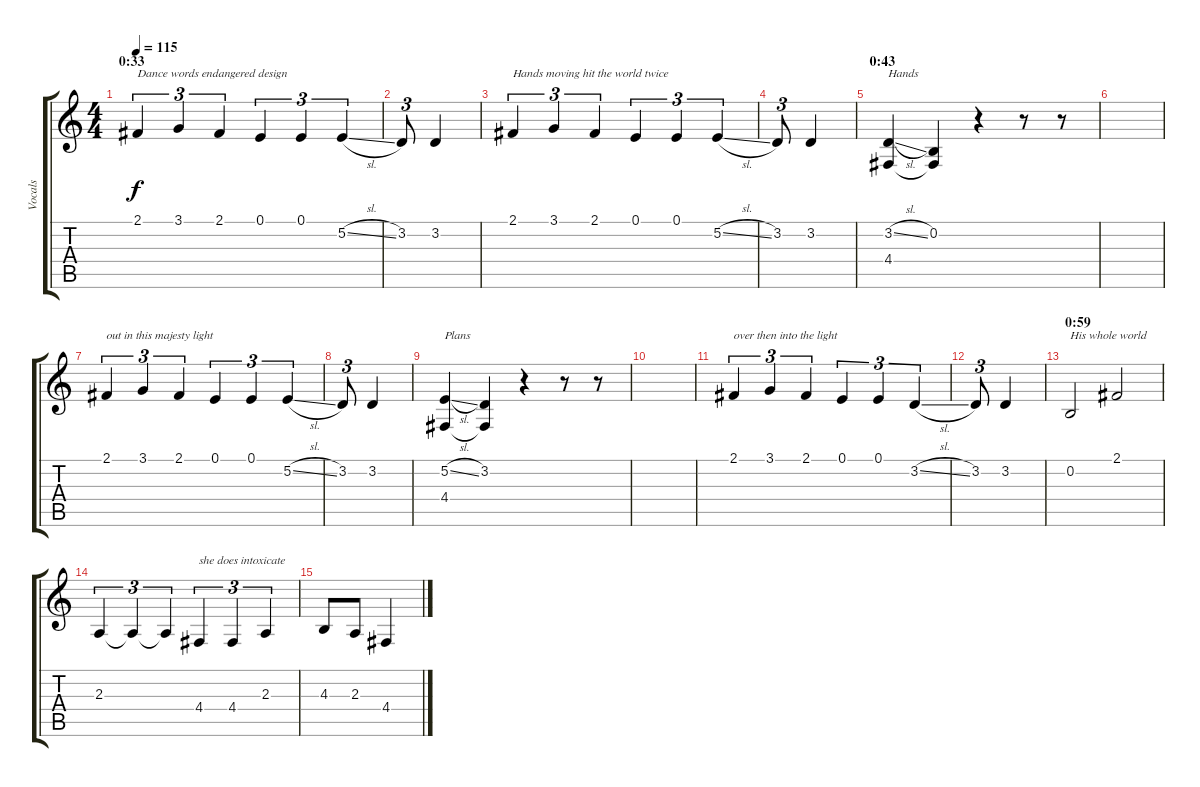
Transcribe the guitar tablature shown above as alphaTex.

\track ("Vocals" "Vocals") {instrument frenchhorn}
\staff {score tabs}
\tuning (E4 B3 G3 D3 A2 E2) {hide}
\ts (4 4)
\section ("" "0:33")
\tempo 115
\clef g2
\ks c
2.1.4{tu (3 2) txt "Dance words endangered design" dy f} 3.1.4{tu (3 2)} 2.1.4{tu (3 2)} 0.1.4{tu (3 2)} 0.1.4{tu (3 2)} 5.2{sl}.4{tu (3 2)} |
3.2.8{tu (3 2)} 3.2.4 |
2.1.4{tu (3 2) txt "Hands moving hit the world twice"} 3.1.4{tu (3 2)} 2.1.4{tu (3 2)} 0.1.4{tu (3 2)} 0.1.4{tu (3 2)} 5.2{sl}.4{tu (3 2)} |
3.2.8{tu (3 2)} 3.2.4 |
\section ("" "0:43")
(3.2{sl} 4.4).4{txt "Hands"} (0.2 4.4{t}).4 r.4 r.8 r.8 |
|
2.1.4{tu (3 2) txt "out in this majesty light"} 3.1.4{tu (3 2)} 2.1.4{tu (3 2)} 0.1.4{tu (3 2)} 0.1.4{tu (3 2)} 5.2{sl}.4{tu (3 2)} |
3.2.8{tu (3 2)} 3.2.4 |
(5.2{sl} 4.4).4{txt "Plans"} (3.2 4.4{t}).4 r.4 r.8 r.8 |
|
2.1.4{tu (3 2) txt "over then into the light"} 3.1.4{tu (3 2)} 2.1.4{tu (3 2)} 0.1.4{tu (3 2)} 0.1.4{tu (3 2)} 3.2{sl}.4{tu (3 2)} |
3.2.8{tu (3 2)} 3.2.4 |
\section ("" "0:59")
0.2.2{txt "His whole world"} 2.1.2 |
2.3.4{tu (3 2)} 2.3{t}.4{tu (3 2)} 2.3{t}.4{tu (3 2)} 4.4.4{tu (3 2) txt "she does intoxicate"} 4.4.4{tu (3 2)} 2.3.4{tu (3 2)} |
4.3.8 2.3.8 4.4.4
